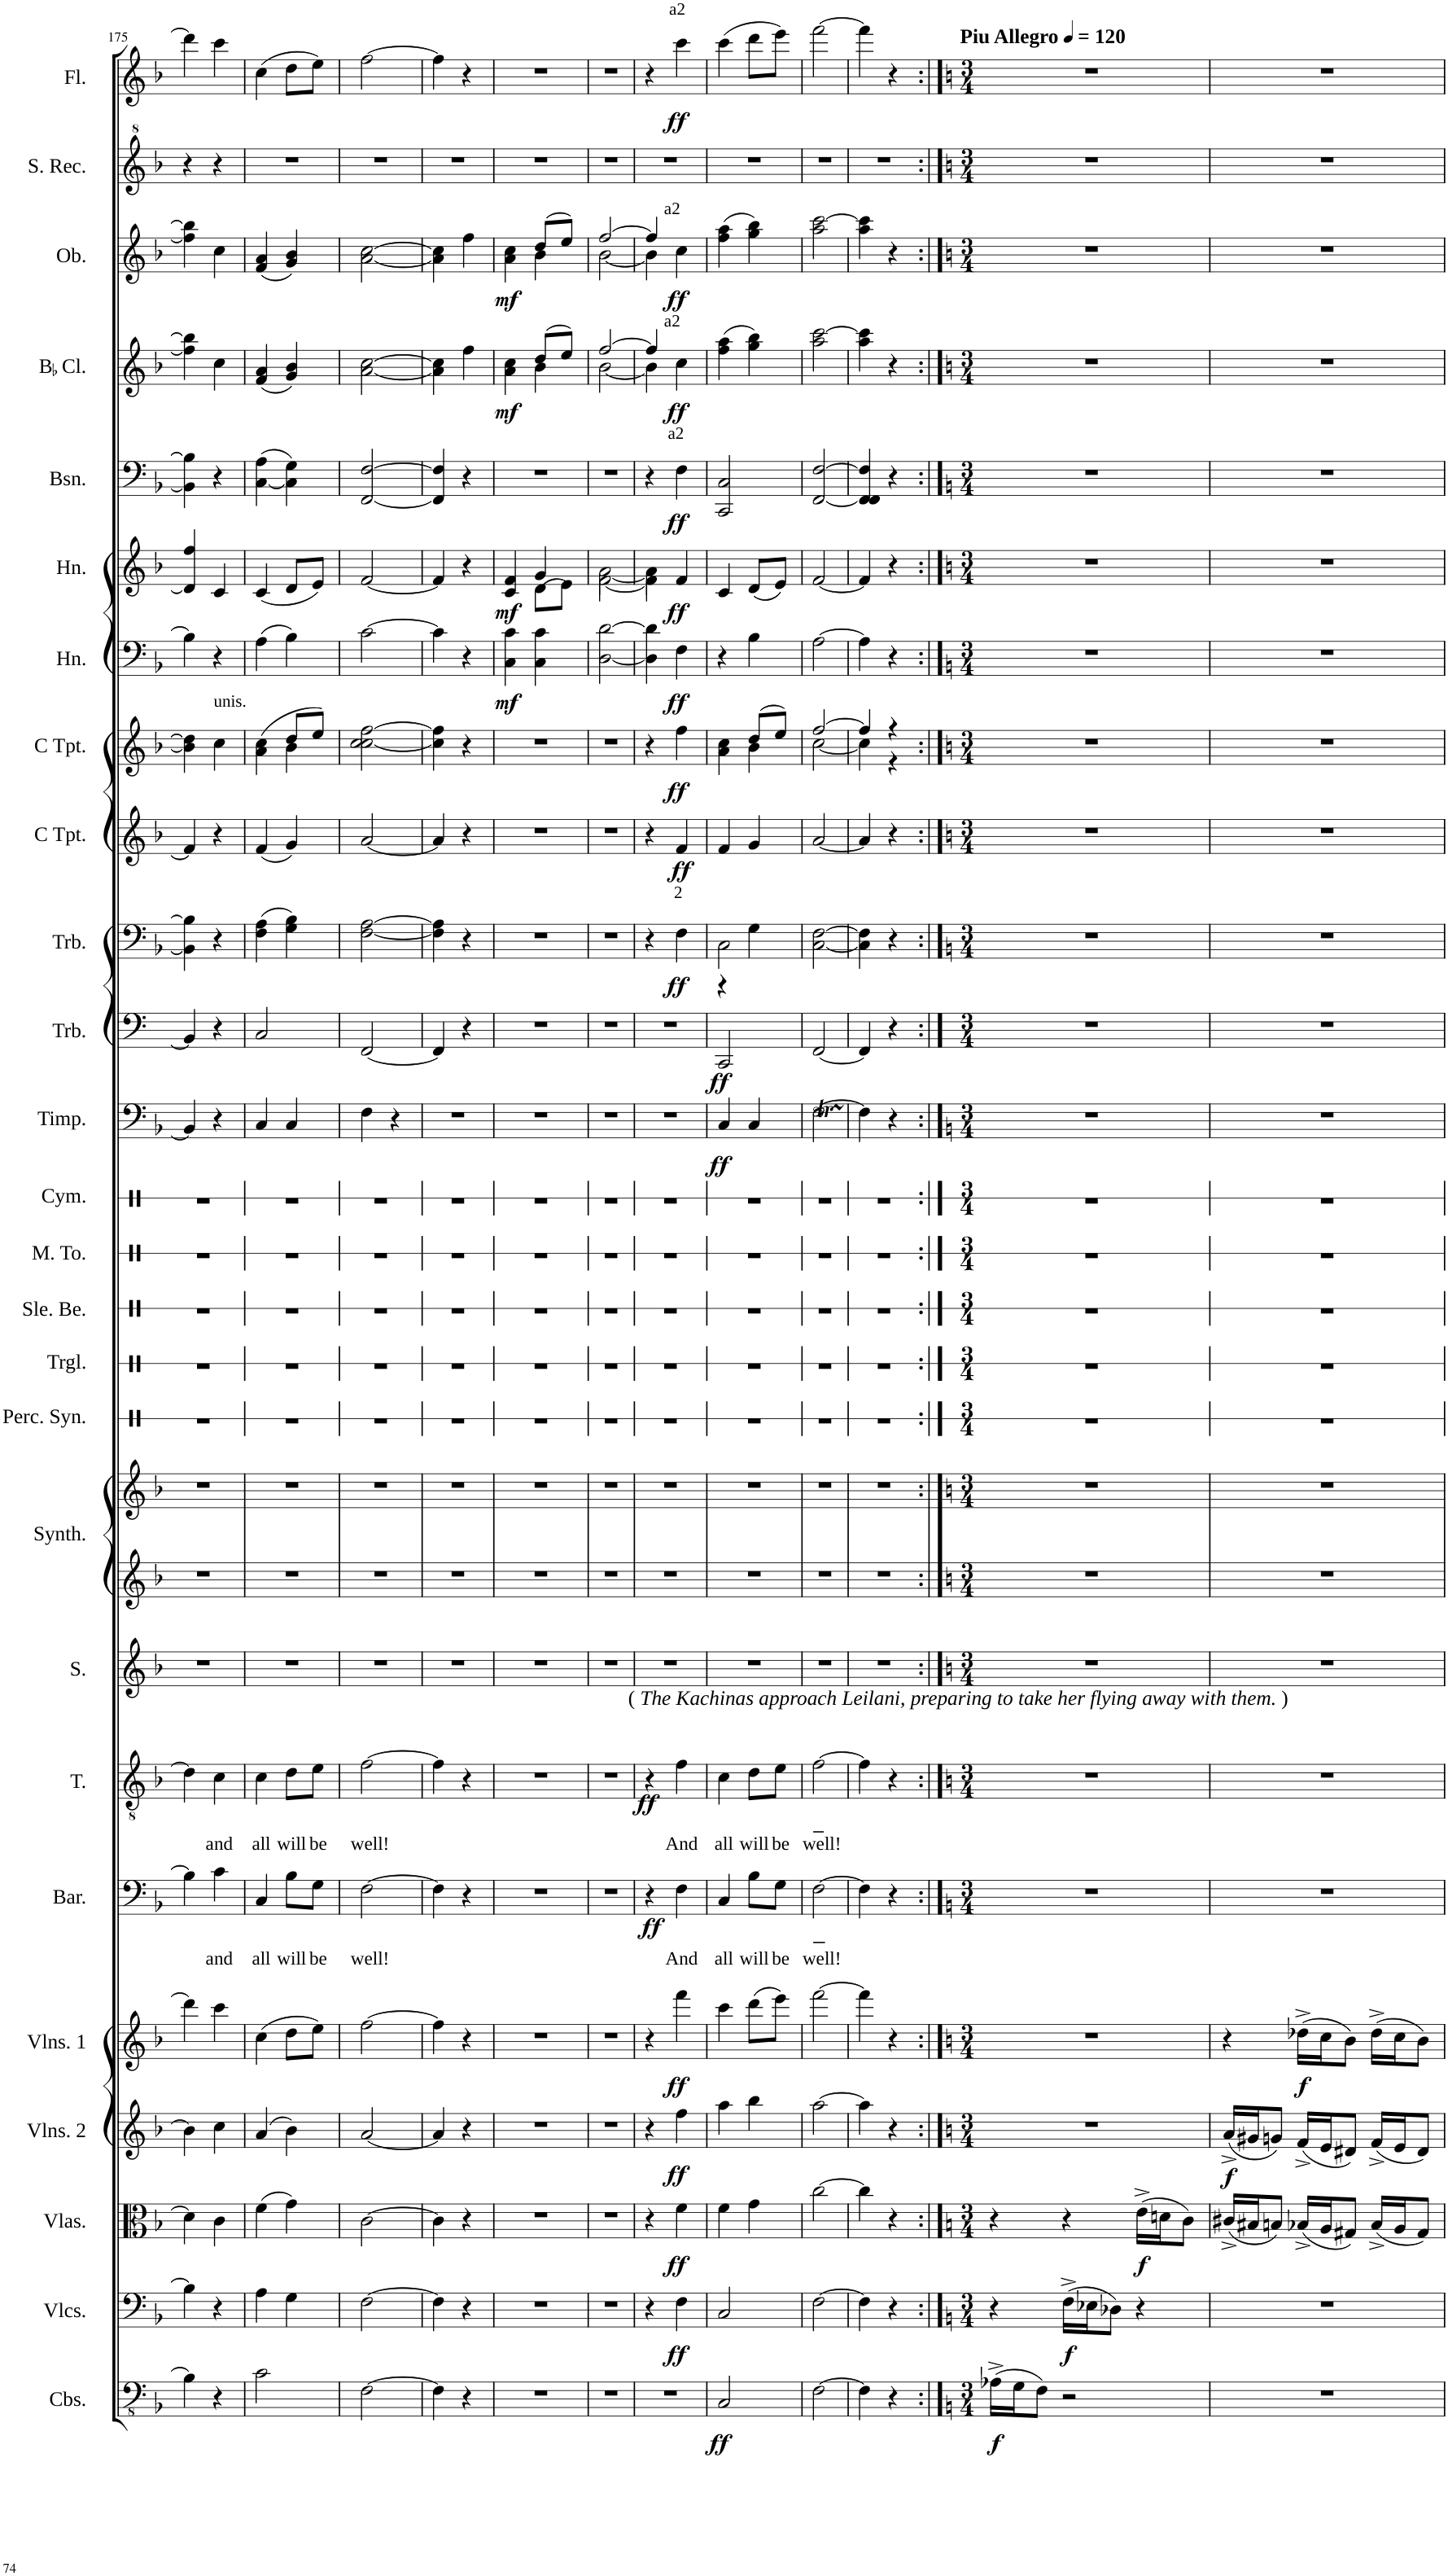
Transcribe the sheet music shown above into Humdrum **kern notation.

**kern	**dynam	**kern	**dynam	**kern	**dynam	**kern	**dynam	**kern	**dynam	**kern	**text	**dynam	**kern	**text	**dynam	**kern	**kern	**kern	**kern	**kern	**kern	**kern	**kern	**kern	**dynam	**kern	**dynam	**kern	**dynam	**kern	**dynam	**kern	**dynam	**kern	**dynam	**kern	**dynam	**kern	**dynam	**kern	**dynam	**kern	**dynam	**kern	**kern	**dynam
*part26	*part26	*part25	*part25	*part24	*part24	*part23	*part23	*part22	*part22	*part21	*part21	*part21	*part20	*part20	*part20	*part19	*part18	*part18	*part17	*part16	*part15	*part14	*part13	*part12	*part12	*part11	*part11	*part10	*part10	*part9	*part9	*part8	*part8	*part7	*part7	*part6	*part6	*part5	*part5	*part4	*part4	*part3	*part3	*part2	*part1	*part1
*staff27	*staff27	*staff26	*staff26	*staff25	*staff25	*staff24	*staff24	*staff23	*staff23	*staff22	*staff22	*staff22	*staff21	*staff21	*staff21	*staff20	*staff19	*staff18	*staff17	*staff16	*staff15	*staff14	*staff13	*staff12	*staff12	*staff11	*staff11	*staff10	*staff10	*staff9	*staff9	*staff8	*staff8	*staff7	*staff7	*staff6	*staff6	*staff5	*staff5	*staff4	*staff4	*staff3	*staff3	*staff2	*staff1	*staff1
*I"Contrabasses	*	*I"Violoncellos	*	*I"Violas	*	*I"Violins 2	*	*I"Violins 1	*	*I"Baritone	*	*	*I"Tenor	*	*	*I"Soprano	*I"Keyboard Synthesizer	*	*I"Percussion Synthesizer	*I"Triangle	*I"Sleigh Bells	*I"Mid Tom	*I"Cymbal	*I"Timpani	*	*I"Trombone	*	*I"Trombone	*	*I"C Trumpet	*	*I"C Trumpet	*	*I"Horn	*	*I"Horn	*	*I"Bassoon	*	*I"BaccidentalFlat Clarinet	*	*I"Oboe	*	*I"Soprano Recorder	*I"Flute	*
*I'Cbs.	*	*I'Vlcs.	*	*I'Vlas.	*	*I'Vlns. 2	*	*I'Vlns. 1	*	*I'Bar.	*	*	*I'T.	*	*	*I'S.	*I'Synth.	*	*I'Perc. Syn.	*I'Trgl.	*I'Sle. Be.	*I'M. To.	*I'Cym.	*I'Timp.	*	*I'Trb.	*	*I'Trb.	*	*I'C Tpt.	*	*I'C Tpt.	*	*I'Hn.	*	*I'Hn.	*	*I'Bsn.	*	*I'BaccidentalFlat Cl.	*	*I'Ob.	*	*I'S. Rec.	*I'Fl.	*
!!LO:PB:g=z
*clefFv4	*	*clefF4	*	*clefC3	*	*clefG2	*	*clefG2	*	*clefF4	*	*	*clefGv2	*	*	*clefG2	*clefG2	*clefG2	*clefX	*clefX	*clefX	*clefX	*clefX	*clefF4	*	*clefF4	*	*clefF4	*	*clefG2	*	*clefG2	*	*clefF4	*	*clefG2	*	*clefF4	*	*clefG2	*	*clefG2	*	*clefG^2	*clefG2	*
*	*	*	*	*	*	*	*	*	*	*	*	*	*	*	*	*	*	*	*	*	*	*	*	*	*	*	*	*	*	*	*	*	*	*ITrd4c7	*	*ITrd4c7	*	*	*	*ITrd1c2	*	*	*	*	*	*
*k[b-]	*	*k[b-]	*	*k[b-]	*	*k[b-]	*	*k[b-]	*	*k[b-]	*	*	*k[b-]	*	*	*k[b-]	*k[b-]	*k[b-]	*k[]	*k[]	*k[]	*k[]	*k[]	*k[b-]	*	*k[]	*	*k[b-]	*	*k[b-]	*	*k[b-]	*	*k[b-]	*	*k[b-]	*	*k[b-]	*	*k[b-]	*	*k[b-]	*	*k[b-]	*k[b-]	*
*M2/4	*	*M2/4	*	*M2/4	*	*M2/4	*	*M2/4	*	*M2/4	*	*	*M2/4	*	*	*M2/4	*M2/4	*M2/4	*M2/4	*M2/4	*M2/4	*M2/4	*M2/4	*M2/4	*	*M2/4	*	*M2/4	*	*M2/4	*	*M2/4	*	*M2/4	*	*M2/4	*	*M2/4	*	*M2/4	*	*M2/4	*	*M2/4	*M2/4	*
=175	=175	=175	=175	=175	=175	=175	=175	=175	=175	=175	=175	=175	=175	=175	=175	=175	=175	=175	=175	=175	=175	=175	=175	=175	=175	=175	=175	=175	=175	=175	=175	=175	=175	=175	=175	=175	=175	=175	=175	=175	=175	=175	=175	=175	=175	=175
4BB-\]	.	4B-\]	.	4d\]	.	4b-\]	.	4ddd\]	.	4B-\]	.	.	4d\]	.	.	2r	2r	2r	2r	2r	2r	2r	2r	4BB-/]	.	4BB-/]	.	4BB-\] 4B-\]	.	4f/]	.	4b-\] 4dd\]	.	4B-\]	.	4d/] 4ff/	.	4BB-\] 4B-\]	.	4ff\] 4bb-\]	.	4ff\] 4bb-\]	.	4r	4ddd\]	.
!	!	!	!	!	!	!	!	!	!	!	!	!	!	!	!	!	!	!	!	!	!	!	!	!	!	!	!	!	!	!	!	!LO:TX:a:t=unis.	!	!	!	!	!	!	!	!	!	!	!	!	!	!
!	!	!	!	!	!	!	!	!	!	!	!LO:LY:b	!	!	!LO:LY:b	!	!	!	!	!	!	!	!	!	!	!	!	!	!	!	!	!	!	!	!	!	!	!	!	!	!	!	!	!	!	!	!
4r	.	4r	.	4c\	.	4cc\	.	4ccc\	.	4c\	and	.	4c\	and	.	.	.	.	.	.	.	.	.	4r	.	4r	.	4r	.	4r	.	4cc\	.	4r	.	4c/	.	4r	.	4cc\	.	4cc\	.	4r	4ccc\	.
=176	=176	=176	=176	=176	=176	=176	=176	=176	=176	=176	=176	=176	=176	=176	=176	=176	=176	=176	=176	=176	=176	=176	=176	=176	=176	=176	=176	=176	=176	=176	=176	=176	=176	=176	=176	=176	=176	=176	=176	=176	=176	=176	=176	=176	=176	=176
!	!	!	!	!	!	!	!	!	!	!	!LO:LY:b	!	!	!LO:LY:b	!	!	!	!	!	!	!	!	!	!	!	!	!	!	!	!	!	!	!	!	!	!	!	!	!	!	!	!	!	!	!	!
*	*	*	*	*	*	*	*	*	*	*	*	*	*	*	*	*	*	*	*	*	*	*	*	*	*	*	*	*	*	*	*	*^	*	*	*	*	*	*	*	*	*	*	*	*	*	*
2C\	.	4A\	.	(4f\	.	(4a/	.	(4cc\	.	4C/	all	.	4c\	all	.	2r	2r	2r	2r	2r	2r	2r	2r	4C/	.	2C/	.	(4F\ 4A\	.	(4f/	.	(4a\ 4cc\	4ryy	.	(4A\	.	(4c/	.	([4C\ 4A\	.	(4f/ 4a/	.	(4f/ 4a/	.	2r	(4cc\	.
!	!	!	!	!	!	!	!	!	!	!	!LO:LY:b	!	!	!LO:LY:b	!	!	!	!	!	!	!	!	!	!	!	!	!	!	!	!	!	!	!	!	!	!	!	!	!	!	!	!	!	!	!	!	!
.	.	4G\	.	4g\)	.	4b-\)	.	8dd\L	.	8B-\L	will	.	8d\L	will	.	.	.	.	.	.	.	.	.	4C/	.	.	.	4G\ 4B-\)	.	4g/)	.	8dd/L	4b-\	.	4B-\)	.	8d/L	.	4C\] 4G\)	.	4g/ 4b-/)	.	4g/ 4b-/)	.	.	8dd\L	.
!	!	!	!	!	!	!	!	!	!	!	!LO:LY:b	!	!	!LO:LY:b	!	!	!	!	!	!	!	!	!	!	!	!	!	!	!	!	!	!	!	!	!	!	!	!	!	!	!	!	!	!	!	!	!
.	.	.	.	.	.	.	.	8ee\J)	.	8G\J	be	.	8e\J	be	.	.	.	.	.	.	.	.	.	.	.	.	.	.	.	.	.	8ee/J)	.	.	.	.	8e/J)	.	.	.	.	.	.	.	.	8ee\J)	.
*	*	*	*	*	*	*	*	*	*	*	*	*	*	*	*	*	*	*	*	*	*	*	*	*	*	*	*	*	*	*	*	*v	*v	*	*	*	*	*	*	*	*	*	*	*	*	*	*
=177	=177	=177	=177	=177	=177	=177	=177	=177	=177	=177	=177	=177	=177	=177	=177	=177	=177	=177	=177	=177	=177	=177	=177	=177	=177	=177	=177	=177	=177	=177	=177	=177	=177	=177	=177	=177	=177	=177	=177	=177	=177	=177	=177	=177	=177	=177
!	!	!	!	!	!	!	!	!	!	!	!LO:LY:b	!	!	!LO:LY:b	!	!	!	!	!	!	!	!	!	!	!	!	!	!	!	!	!	!	!	!	!	!	!	!	!	!	!	!	!	!	!	!
[2FF\	.	[2F\	.	[2c\	.	[2a/	.	[2ff\	.	[2F\	well!	.	[2f\	well!	.	2r	2r	2r	2r	2r	2r	2r	2r	4F\	.	[2FF/	.	[2F\ [2A\	.	[2a/	.	[2cc\ 2cc\ [2ff\	.	[2c\	.	[2f/	.	[2FF/ [2F/	.	[2a\ [2cc\	.	[2a\ [2cc\	.	2r	[2ff\	.
.	.	.	.	.	.	.	.	.	.	.	.	.	.	.	.	.	.	.	.	.	.	.	.	4r	.	.	.	.	.	.	.	.	.	.	.	.	.	.	.	.	.	.	.	.	.	.
=178	=178	=178	=178	=178	=178	=178	=178	=178	=178	=178	=178	=178	=178	=178	=178	=178	=178	=178	=178	=178	=178	=178	=178	=178	=178	=178	=178	=178	=178	=178	=178	=178	=178	=178	=178	=178	=178	=178	=178	=178	=178	=178	=178	=178	=178	=178
4FF\]	.	4F\]	.	4c\]	.	4a/]	.	4ff\]	.	4F\]	.	.	4f\]	.	.	2r	2r	2r	2r	2r	2r	2r	2r	2r	.	4FF/]	.	4F\] 4A\]	.	4a/]	.	4cc\] 4ff\]	.	4c\]	.	4f/]	.	4FF/] 4F/]	.	4a\] 4cc\]	.	4a\] 4cc\]	.	2r	4ff\]	.
4r	.	4r	.	4r	.	4r	.	4r	.	4r	.	.	4r	.	.	.	.	.	.	.	.	.	.	.	.	4r	.	4r	.	4r	.	4r	.	4r	.	4r	.	4r	.	4ff\	.	4ff\	.	.	4r	.
=179	=179	=179	=179	=179	=179	=179	=179	=179	=179	=179	=179	=179	=179	=179	=179	=179	=179	=179	=179	=179	=179	=179	=179	=179	=179	=179	=179	=179	=179	=179	=179	=179	=179	=179	=179	=179	=179	=179	=179	=179	=179	=179	=179	=179	=179	=179
*	*	*	*	*	*	*	*	*	*	*	*	*	*	*	*	*	*	*	*	*	*	*	*	*	*	*	*	*	*	*	*	*	*	*	*	*^	*	*	*	*^	*	*^	*	*	*	*
!	!	!	!	!	!	!	!	!	!	!	!	!	!	!	!	!	!	!	!	!	!	!	!	!	!	!	!	!	!	!	!	!	!	!	!LO:DY:b	!	!	!LO:DY:b	!	!	!	!	!LO:DY:b	!	!	!LO:DY:b	!	!	!
2r	.	2r	.	2r	.	2r	.	2r	.	2r	.	.	2r	.	.	2r	2r	2r	2r	2r	2r	2r	2r	2r	.	2r	.	2r	.	2r	.	2r	.	4C\ 4c\	mf	4c/ 4f/	4ryy	mf	2r	.	4a\ 4cc\	4ryy	mf	4a\ 4cc\	4ryy	mf	2r	2r	.
.	.	.	.	.	.	.	.	.	.	.	.	.	.	.	.	.	.	.	.	.	.	.	.	.	.	.	.	.	.	.	.	.	.	4C\ 4c\	.	(8d\L	4g/	.	.	.	(8dd/L	4b-\	.	(8dd/L	4b-\	.	.	.	.
.	.	.	.	.	.	.	.	.	.	.	.	.	.	.	.	.	.	.	.	.	.	.	.	.	.	.	.	.	.	.	.	.	.	.	.	8e\J)	.	.	.	.	8ee/J)	.	.	8ee/J)	.	.	.	.	.
=180	=180	=180	=180	=180	=180	=180	=180	=180	=180	=180	=180	=180	=180	=180	=180	=180	=180	=180	=180	=180	=180	=180	=180	=180	=180	=180	=180	=180	=180	=180	=180	=180	=180	=180	=180	=180	=180	=180	=180	=180	=180	=180	=180	=180	=180	=180	=180	=180	=180
2r	.	2r	.	2r	.	2r	.	2r	.	2r	.	.	2r	.	.	2r	2r	2r	2r	2r	2r	2r	2r	2r	.	2r	.	2r	.	2r	.	2r	.	[2D\ [2d\	.	[2f\	[2a\	.	2r	.	[2ff/	[2b-\	.	[2ff/	[2b-\	.	2r	2r	.
=181	=181	=181	=181	=181	=181	=181	=181	=181	=181	=181	=181	=181	=181	=181	=181	=181	=181	=181	=181	=181	=181	=181	=181	=181	=181	=181	=181	=181	=181	=181	=181	=181	=181	=181	=181	=181	=181	=181	=181	=181	=181	=181	=181	=181	=181	=181	=181	=181	=181
2r	.	4r	.	4r	.	4r	.	4r	.	4r	.	.	4r	.	.	2r	2r	2r	2r	2r	2r	2r	2r	2r	.	2r	.	4r	.	4r	.	4r	.	4D\] 4d\]	.	4f\]	4a\]	.	4r	.	4ff/]	4b-\]	.	4ff/]	4b-\]	.	2r	4r	.
!	!	!	!	!	!	!	!	!	!	!	!	!	!	!	!	!	!	!	!	!	!	!	!	!	!	!	!	!	!	!	!	!	!	!	!	!	!	!	!	!	!	!	!	!	!	!	!	!LO:TX:a:t=a2	!
!	!	!	!	!	!	!	!	!	!	!	!	!	!	!	!	!	!	!	!	!	!	!	!	!	!	!	!	!	!	!	!	!	!	!	!	!	!	!	!	!	!	!	!	!LO:TX:a:t=a2	!	!	!	!	!
!	!	!	!	!	!	!	!	!	!	!	!	!	!	!	!	!	!	!	!	!	!	!	!	!	!	!	!	!	!	!	!	!	!	!	!	!	!	!	!	!	!LO:TX:a:t=a2	!	!	!	!	!	!	!	!
!	!	!	!	!	!	!	!	!	!	!	!	!	!	!	!	!	!	!	!	!	!	!	!	!	!	!	!	!	!	!	!	!	!	!	!	!	!	!	!LO:TX:a:t=a2	!	!	!	!	!	!	!	!	!	!
!	!	!	!	!	!	!	!	!	!	!	!	!	!	!	!	!	!	!	!	!	!	!	!	!	!	!	!	!LO:TX:a:t=2	!	!	!	!	!	!	!	!	!	!	!	!	!	!	!	!	!	!	!	!	!
!	!	!	!LO:DY:b	!	!LO:DY:b	!	!LO:DY:b	!	!LO:DY:b	!	!LO:LY:b	!LO:DY:b	!	!LO:LY:b	!LO:DY:b	!	!	!	!	!	!	!	!	!	!	!	!	!	!LO:DY:b	!	!LO:DY:b	!	!LO:DY:b	!	!LO:DY:b	!	!	!LO:DY:b	!	!LO:DY:b	!	!	!LO:DY:b	!	!	!LO:DY:b	!	!	!LO:DY:b
.	.	4F\	ff	4f\	ff	4ff\	ff	4fff\	ff	4F\	And	ff	4f\	And	ff	.	.	.	.	.	.	.	.	.	.	.	.	4F\	ff	4f/	ff	4ff\	ff	4F\	ff	4f/	4ryy	ff	4F\	ff	4cc\	4ryy	ff	4cc\	4ryy	ff	.	4ccc\	ff
=182	=182	=182	=182	=182	=182	=182	=182	=182	=182	=182	=182	=182	=182	=182	=182	=182	=182	=182	=182	=182	=182	=182	=182	=182	=182	=182	=182	=182	=182	=182	=182	=182	=182	=182	=182	=182	=182	=182	=182	=182	=182	=182	=182	=182	=182	=182	=182	=182	=182
!	!LO:DY:b	!	!	!	!	!	!	!	!	!	!LO:LY:b	!	!	!LO:LY:b	!	!	!	!	!	!	!	!	!	!	!LO:DY:b	!	!LO:DY:b	!	!	!	!	!	!	!	!	!	!	!	!	!	!	!	!	!	!	!	!	!	!
*	*	*	*	*	*	*	*	*	*	*	*	*	*	*	*	*	*	*	*	*	*	*	*	*	*	*	*	*	*	*	*	*	*	*	*	*	*	*	*	*	*v	*v	*	*	*	*	*	*	*
*	*	*	*	*	*	*	*	*	*	*	*	*	*	*	*	*	*	*	*	*	*	*	*	*	*	*	*	*^	*	*	*	*^	*	*	*	*v	*v	*	*	*	*	*	*v	*v	*	*	*	*
2CC/	ff	2C/	.	4f\	.	4aa\	.	4ccc\	.	4C/	all	.	4c\	all	.	2r	2r	2r	2r	2r	2r	2r	2r	4C/	ff	2CC/	ff	2C\	4r	.	4f/	.	4a\ 4cc\	4ryy	.	4r	.	4c/	.	2CC/ 2C/	.	(4ff\ 4aa\	.	(4ff\ 4aa\	.	2r	(4ccc\	.
!	!	!	!	!	!	!	!	!	!	!	!LO:LY:b	!	!	!LO:LY:b	!	!	!	!	!	!	!	!	!	!	!	!	!	!	!	!	!	!	!	!	!	!	!	!	!	!	!	!	!	!	!	!	!	!
.	.	.	.	4g\	.	4bb-\	.	(8ddd\L	.	8B-\L	will	.	8d\L	will	.	.	.	.	.	.	.	.	.	4C/	.	.	.	.	4G\	.	4g/	.	(8dd/L	4b-\	.	4B-\	.	(8d/L	.	.	.	4gg\ 4bb-\)	.	4gg\ 4bb-\)	.	.	8ddd\L	.
!	!	!	!	!	!	!	!	!	!	!	!LO:LY:b	!	!	!LO:LY:b	!	!	!	!	!	!	!	!	!	!	!	!	!	!	!	!	!	!	!	!	!	!	!	!	!	!	!	!	!	!	!	!	!	!
.	.	.	.	.	.	.	.	8eee\J)	.	8G\J	be	.	8e\J	be	.	.	.	.	.	.	.	.	.	.	.	.	.	.	.	.	.	.	8ee/J)	.	.	.	.	8e/J)	.	.	.	.	.	.	.	.	8eee\J)	.
*	*	*	*	*	*	*	*	*	*	*	*	*	*	*	*	*	*	*	*	*	*	*	*	*	*	*	*	*v	*v	*	*	*	*	*	*	*	*	*	*	*	*	*	*	*	*	*	*	*
=183	=183	=183	=183	=183	=183	=183	=183	=183	=183	=183	=183	=183	=183	=183	=183	=183	=183	=183	=183	=183	=183	=183	=183	=183	=183	=183	=183	=183	=183	=183	=183	=183	=183	=183	=183	=183	=183	=183	=183	=183	=183	=183	=183	=183	=183	=183	=183
!	!	!	!	!	!	!	!	!	!	!	!LO:LY:b	!	!	!LO:LY:b	!	!	!	!	!	!	!	!	!	!	!	!	!	!	!	!	!	!	!	!	!	!	!	!	!	!	!	!	!	!	!	!	!
[2FF\	.	[2F\	.	[2cc\	.	[2aa\	.	[2fff\	.	[2F\	well!	.	[2f\	well!	.	2r	2r	2r	2r	2r	2r	2r	2r	[2FT\	.	[2FF/	.	[2C\ [2F\	.	[2a/	.	[2ff/	[2cc\	.	[2A\	.	[2f/	.	[2FF/ [2F/	.	2aa\ [2ccc\	.	2aa\ [2ccc\	.	2r	[2fff\	.
=184	=184	=184	=184	=184	=184	=184	=184	=184	=184	=184	=184	=184	=184	=184	=184	=184	=184	=184	=184	=184	=184	=184	=184	=184	=184	=184	=184	=184	=184	=184	=184	=184	=184	=184	=184	=184	=184	=184	=184	=184	=184	=184	=184	=184	=184	=184	=184
4FF\]	.	4F\]	.	4cc\]	.	4aa\]	.	4fff\]	.	4F\]	.	.	4f\]	.	.	2r	2r	2r	2r	2r	2r	2r	2r	4F\]	.	4FF/]	.	4C\] 4F\]	.	4a/]	.	4ff/]	4cc\]	.	4A\]	.	4f/]	.	4FF/] 4FF/ 4F/]	.	4aa\ 4ccc\]	.	4aa\ 4ccc\]	.	2r	4fff\]	.
4r	.	4r	.	4r	.	4r	.	4r	.	4r	.	.	4r	.	.	.	.	.	.	.	.	.	.	4r	.	4r	.	4r	.	4r	.	4r	4r	.	4r	.	4r	.	4r	.	4r	.	4r	.	.	4r	.
*	*	*	*	*	*	*	*	*	*	*	*	*	*	*	*	*	*	*	*	*	*	*	*	*	*	*	*	*	*	*	*	*v	*v	*	*	*	*	*	*	*	*	*	*	*	*	*	*
=185:|!	=185:|!	=185:|!	=185:|!	=185:|!	=185:|!	=185:|!	=185:|!	=185:|!	=185:|!	=185:|!	=185:|!	=185:|!	=185:|!	=185:|!	=185:|!	=185:|!	=185:|!	=185:|!	=185:|!	=185:|!	=185:|!	=185:|!	=185:|!	=185:|!	=185:|!	=185:|!	=185:|!	=185:|!	=185:|!	=185:|!	=185:|!	=185:|!	=185:|!	=185:|!	=185:|!	=185:|!	=185:|!	=185:|!	=185:|!	=185:|!	=185:|!	=185:|!	=185:|!	=185:|!	=185:|!	=185:|!
*k[]	*	*k[]	*	*k[]	*	*k[]	*	*k[]	*	*k[]	*	*	*k[]	*	*	*k[]	*k[]	*k[]	*	*	*	*	*	*k[]	*	*	*	*k[]	*	*k[]	*	*k[]	*	*k[]	*	*k[]	*	*k[]	*	*k[]	*	*k[]	*	*k[]	*k[]	*
*M3/4	*	*M3/4	*	*M3/4	*	*M3/4	*	*M3/4	*	*M3/4	*	*	*M3/4	*	*	*M3/4	*M3/4	*M3/4	*M3/4	*M3/4	*M3/4	*M3/4	*M3/4	*M3/4	*	*M3/4	*	*M3/4	*	*M3/4	*	*M3/4	*	*M3/4	*	*M3/4	*	*M3/4	*	*M3/4	*	*M3/4	*	*M3/4	*M3/4	*
*	*	*	*	*	*	*	*	*	*	*	*	*	*	*	*	*	*	*	*	*	*	*	*	*	*	*	*	*	*	*	*	*	*	*	*	*	*	*	*	*	*	*	*	*	*MM120	*
*	*	*	*	*	*	*	*	*	*	*	*	*	*	*	*	*	*	*	*	*	*	*	*	*	*	*	*	*	*	*	*	*^	*	*	*	*	*	*	*	*	*	*	*	*	*	*
!	!	!	!	!	!	!	!	!	!	!	!	!	!	!	!	!	!	!	!	!	!	!	!	!	!	!	!	!	!	!	!	!	!	!	!	!	!	!	!	!	!	!	!	!	!	!LO:TX:a:B:t=Piu Allegro	!
!	!	!	!	!	!	!	!	!	!	!	!	!	!LO:TX:a:t=(	!	!	!	!	!	!	!	!	!	!	!	!	!	!	!	!	!	!	!	!	!	!	!	!	!	!	!	!	!	!	!	!	!	!
!	!	!	!	!	!	!	!	!	!	!	!	!	!LO:TX:a:i:t=The Kachinas approach Leilani, preparing to take her flying away with them.	!	!	!	!	!	!	!	!	!	!	!	!	!	!	!	!	!	!	!	!	!	!	!	!	!	!	!	!	!	!	!	!	!	!
!	!	!	!	!	!	!	!	!	!	!	!	!	!LO:TX:a:t=)	!	!	!	!	!	!	!	!	!	!	!	!	!	!	!	!	!	!	!	!	!	!	!	!	!	!	!	!	!	!	!	!	!	!
!	!LO:DY:b	!	!	!	!	!	!	!	!	!	!	!	!	!	!	!	!	!	!	!	!	!	!	!	!	!	!	!	!	!	!	!	!	!	!	!	!	!	!	!	!	!	!	!	!	!	!
*	*	*	*	*	*	*	*	*	*	*	*	*	*	*	*	*	*	*	*	*	*	*	*	*	*	*	*	*	*	*	*	*v	*v	*	*	*	*	*	*	*	*	*	*	*	*	*	*
(16AA-X^\LL	f	4r	.	4r	.	2.r	.	2.r	.	2.r	.	.	2.r	.	.	2.r	2.r	2.r	2.r	2.r	2.r	2.r	2.r	2.r	.	2.r	.	2.r	.	2.r	.	2.r	.	2.r	.	2.r	.	2.r	.	2.r	.	2.r	.	2.r	2.r	.
16GG\J	.	.	.	.	.	.	.	.	.	.	.	.	.	.	.	.	.	.	.	.	.	.	.	.	.	.	.	.	.	.	.	.	.	.	.	.	.	.	.	.	.	.	.	.	.	.
8FF\J)	.	.	.	.	.	.	.	.	.	.	.	.	.	.	.	.	.	.	.	.	.	.	.	.	.	.	.	.	.	.	.	.	.	.	.	.	.	.	.	.	.	.	.	.	.	.
!	!	!	!LO:DY:b	!	!	!	!	!	!	!	!	!	!	!	!	!	!	!	!	!	!	!	!	!	!	!	!	!	!	!	!	!	!	!	!	!	!	!	!	!	!	!	!	!	!	!
2r	.	(16F^\LL	f	4r	.	.	.	.	.	.	.	.	.	.	.	.	.	.	.	.	.	.	.	.	.	.	.	.	.	.	.	.	.	.	.	.	.	.	.	.	.	.	.	.	.	.
.	.	16E-X\J	.	.	.	.	.	.	.	.	.	.	.	.	.	.	.	.	.	.	.	.	.	.	.	.	.	.	.	.	.	.	.	.	.	.	.	.	.	.	.	.	.	.	.	.
.	.	8D-X\J)	.	.	.	.	.	.	.	.	.	.	.	.	.	.	.	.	.	.	.	.	.	.	.	.	.	.	.	.	.	.	.	.	.	.	.	.	.	.	.	.	.	.	.	.
!	!	!	!	!	!LO:DY:b	!	!	!	!	!	!	!	!	!	!	!	!	!	!	!	!	!	!	!	!	!	!	!	!	!	!	!	!	!	!	!	!	!	!	!	!	!	!	!	!	!
.	.	4r	.	(16e^\LL	f	.	.	.	.	.	.	.	.	.	.	.	.	.	.	.	.	.	.	.	.	.	.	.	.	.	.	.	.	.	.	.	.	.	.	.	.	.	.	.	.	.
.	.	.	.	16dn\J	.	.	.	.	.	.	.	.	.	.	.	.	.	.	.	.	.	.	.	.	.	.	.	.	.	.	.	.	.	.	.	.	.	.	.	.	.	.	.	.	.	.
.	.	.	.	8c\J)	.	.	.	.	.	.	.	.	.	.	.	.	.	.	.	.	.	.	.	.	.	.	.	.	.	.	.	.	.	.	.	.	.	.	.	.	.	.	.	.	.	.
=186	=186	=186	=186	=186	=186	=186	=186	=186	=186	=186	=186	=186	=186	=186	=186	=186	=186	=186	=186	=186	=186	=186	=186	=186	=186	=186	=186	=186	=186	=186	=186	=186	=186	=186	=186	=186	=186	=186	=186	=186	=186	=186	=186	=186	=186	=186
!	!	!	!	!	!	!	!LO:DY:b	!	!	!	!	!	!	!	!	!	!	!	!	!	!	!	!	!	!	!	!	!	!	!	!	!	!	!	!	!	!	!	!	!	!	!	!	!	!	!
2.r	.	2.r	.	(16c#X^/LL	.	(16a^/LL	f	4r	.	2.r	.	.	2.r	.	.	2.r	2.r	2.r	2.r	2.r	2.r	2.r	2.r	2.r	.	2.r	.	2.r	.	2.r	.	2.r	.	2.r	.	2.r	.	2.r	.	2.r	.	2.r	.	2.r	2.r	.
.	.	.	.	16B#X/J	.	16g#X/J	.	.	.	.	.	.	.	.	.	.	.	.	.	.	.	.	.	.	.	.	.	.	.	.	.	.	.	.	.	.	.	.	.	.	.	.	.	.	.	.
.	.	.	.	8Bn/J)	.	8gn/J)	.	.	.	.	.	.	.	.	.	.	.	.	.	.	.	.	.	.	.	.	.	.	.	.	.	.	.	.	.	.	.	.	.	.	.	.	.	.	.	.
!	!	!	!	!	!	!	!	!	!LO:DY:b	!	!	!	!	!	!	!	!	!	!	!	!	!	!	!	!	!	!	!	!	!	!	!	!	!	!	!	!	!	!	!	!	!	!	!	!	!
.	.	.	.	(16B-X^/LL	.	(16f^/LL	.	(16dd-X^\LL	f	.	.	.	.	.	.	.	.	.	.	.	.	.	.	.	.	.	.	.	.	.	.	.	.	.	.	.	.	.	.	.	.	.	.	.	.	.
.	.	.	.	16A/J	.	16e/J	.	16cc\J	.	.	.	.	.	.	.	.	.	.	.	.	.	.	.	.	.	.	.	.	.	.	.	.	.	.	.	.	.	.	.	.	.	.	.	.	.	.
.	.	.	.	8G#X/J)	.	8d#X/J)	.	8b\J)	.	.	.	.	.	.	.	.	.	.	.	.	.	.	.	.	.	.	.	.	.	.	.	.	.	.	.	.	.	.	.	.	.	.	.	.	.	.
.	.	.	.	(16B-^/LL	.	(16f^/LL	.	(16dd-^\LL	.	.	.	.	.	.	.	.	.	.	.	.	.	.	.	.	.	.	.	.	.	.	.	.	.	.	.	.	.	.	.	.	.	.	.	.	.	.
.	.	.	.	16A/J	.	16e/J	.	16cc\J	.	.	.	.	.	.	.	.	.	.	.	.	.	.	.	.	.	.	.	.	.	.	.	.	.	.	.	.	.	.	.	.	.	.	.	.	.	.
.	.	.	.	8G#/J)	.	8d#/J)	.	8b\J)	.	.	.	.	.	.	.	.	.	.	.	.	.	.	.	.	.	.	.	.	.	.	.	.	.	.	.	.	.	.	.	.	.	.	.	.	.	.
=	=	=	=	=	=	=	=	=	=	=	=	=	=	=	=	=	=	=	=	=	=	=	=	=	=	=	=	=	=	=	=	=	=	=	=	=	=	=	=	=	=	=	=	=	=	=
*-	*-	*-	*-	*-	*-	*-	*-	*-	*-	*-	*-	*-	*-	*-	*-	*-	*-	*-	*-	*-	*-	*-	*-	*-	*-	*-	*-	*-	*-	*-	*-	*-	*-	*-	*-	*-	*-	*-	*-	*-	*-	*-	*-	*-	*-	*-
